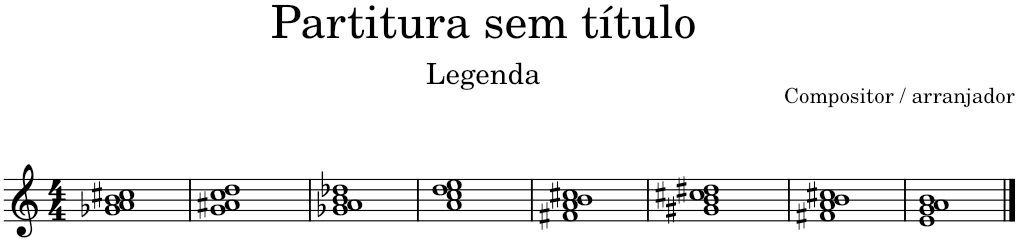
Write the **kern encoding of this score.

**kern
*part1
*staff1
*I"Violino
*I'Vno.
*clefG2
*k[]
*M4/4
=1
1g-X 1a 1b 1cc#X
=2
1g 1a#X 1cc 1dd
=3
1g-X 1a 1b 1dd-X
=4
1a 1cc 1dd 1ee
=5
1f#X 1a 1b 1cc#X
=6
1g#X 1b 1cc#X 1dd#X
=7
1f#X 1a 1b 1cc#X
=8
1e 1g 1a 1b
==
*-
